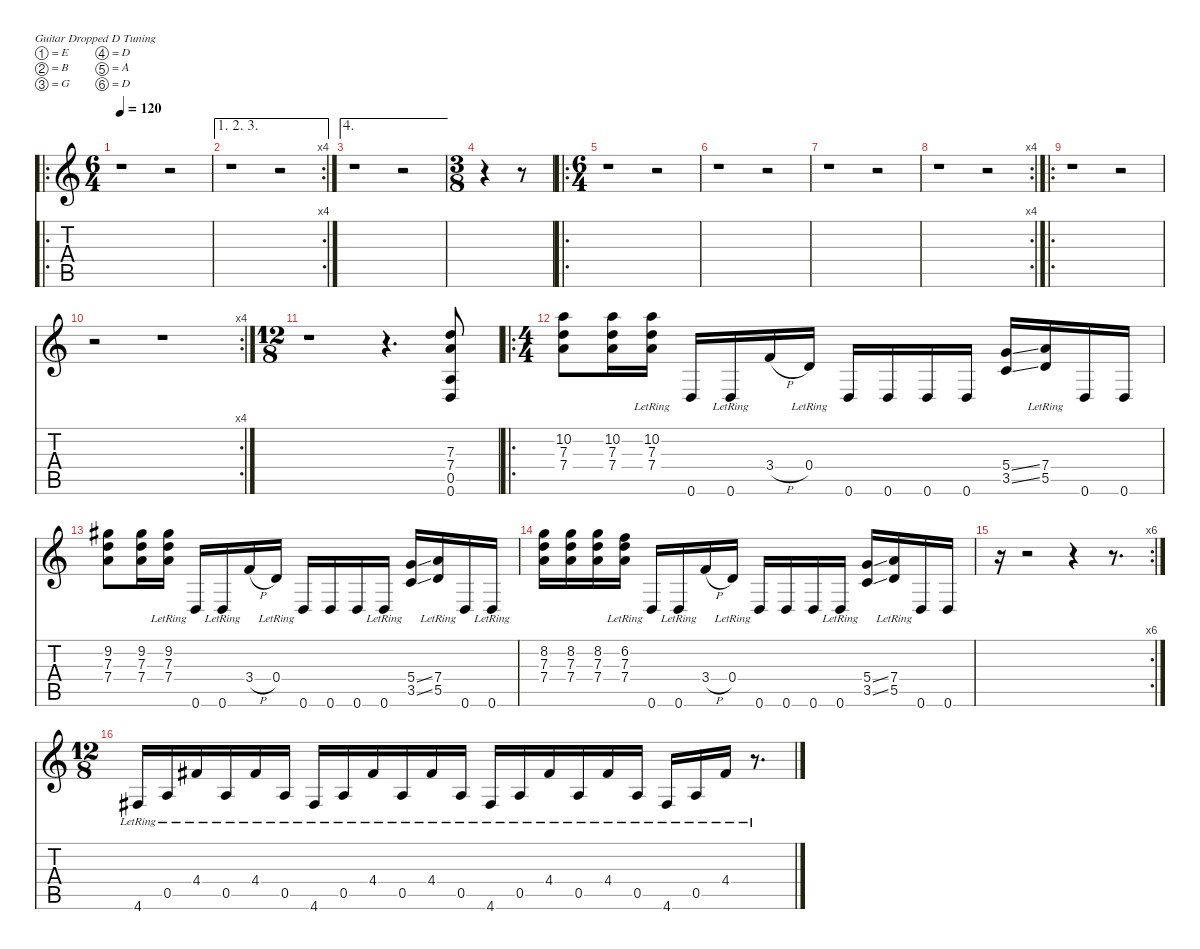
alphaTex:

\defaultSystemsLayout 4
\hideDynamics
\bracketExtendMode nobrackets
\singleTrackTrackNamePolicy hidden
\multiTrackTrackNamePolicy hidden
\firstSystemTrackNameMode fullname
\firstSystemTrackNameOrientation horizontal
\otherSystemsTrackNameOrientation horizontal
\track ("Acoustic 1" "el.guit.") {instrument electricguitarclean}
\staff {score tabs}
\tuning (E4 B3 G3 D3 A2 D2)
\ro
\ts (6 4)
\beaming (8 6 6)
\tempo 120
\clef g2
\ks c
r.1{dy f instrument electricguitarclean beam Down} r.2{beam Down} |
\ae (1 2 3)
\rc 4
r.1{beam Down} r.2{beam Down} |
\ae 4
r.1{beam Down} r.2{beam Down} |
\ts (3 8)
\beaming (8 3)
r.4{beam Down} r.8{beam Down} |
\ro
\ts (6 4)
\beaming (8 6 6)
r.1{beam Down} r.2{beam Down} |
r.1{beam Down} r.2{beam Down} |
r.1{beam Down} r.2{beam Down} |
\rc 4
r.1{beam Down} r.2{beam Down} |
\ro
r.1{beam Down} r.2{beam Down} |
\rc 4
r.2{beam Down} r.1{beam Down} |
\ts (12 8)
\beaming (8 3 3 3 3)
r.1{beam Down} r.4{d beam Down} (7.3 7.4 0.5 0.6).8{beam Up} |
\ro
\ts (4 4)
\beaming (8 2 2 2 2)
(10.2 7.3 7.4).8{beam Down} (10.2 7.3 7.4).16{beam Down} (10.2{lr} 7.3{lr} 7.4{lr}).16{beam Down} 0.6.16{beam Up} 0.6{lr}.16{beam Up} 3.4{h}.16{beam Up} 0.4{lr}.16{beam Up} 0.6.16{beam Up} 0.6.16{beam Up} 0.6.16{beam Up} 0.6.16{beam Up} (5.4{ss} 3.5{ss}).16{beam Up} (7.4{lr} 5.5{lr}).16{beam Up} 0.6.16{beam Up} 0.6.16{beam Up} |
(9.2{acc #} 7.3 7.4).8{beam Down} (9.2{acc #} 7.3 7.4).16{beam Down} (9.2{lr acc #} 7.3{lr} 7.4{lr}).16{beam Down} 0.6.16{beam Up} 0.6{lr}.16{beam Up} 3.4{h}.16{beam Up} 0.4{lr}.16{beam Up} 0.6.16{beam Up} 0.6.16{beam Up} 0.6.16{beam Up} 0.6{lr}.16{beam Up} (5.4{ss} 3.5{ss}).16{beam Up} (7.4{lr} 5.5{lr}).16{beam Up} 0.6.16{beam Up} 0.6{lr}.16{beam Up} |
(8.2 7.3 7.4).16{beam Down} (8.2 7.3 7.4).16{beam Down} (8.2 7.3 7.4).16{beam Down} (6.2{lr} 7.3{lr} 7.4{lr}).16{beam Down} 0.6.16{beam Up} 0.6{lr}.16{beam Up} 3.4{h}.16{beam Up} 0.4{lr}.16{beam Up} 0.6.16{beam Up} 0.6.16{beam Up} 0.6.16{beam Up} 0.6{lr}.16{beam Up} (5.4{ss} 3.5{ss}).16{beam Up} (7.4{lr} 5.5{lr}).16{beam Up} 0.6.16{beam Up} 0.6.16{beam Up} |
\rc 6
r.16{beam Down} r.2{beam Down} r.4{beam Down} r.8{d beam Down} |
\ts (12 8)
\beaming (8 3 3 3 3)
4.6{lr acc #}.16{beam Up} 0.5{lr}.16{beam Up} 4.4{lr acc #}.16{beam Up} 0.5{lr}.16{beam Up} 4.4{lr acc #}.16{beam Up} 0.5{lr}.16{beam Up} 4.6{lr acc #}.16{beam Up} 0.5{lr}.16{beam Up} 4.4{lr acc #}.16{beam Up} 0.5{lr}.16{beam Up} 4.4{lr acc #}.16{beam Up} 0.5{lr}.16{beam Up} 4.6{lr acc #}.16{beam Up} 0.5{lr}.16{beam Up} 4.4{lr acc #}.16{beam Up} 0.5{lr}.16{beam Up} 4.4{lr acc #}.16{beam Up} 0.5{lr}.16{beam Up} 4.6{lr acc #}.16{beam Up} 0.5{lr}.16{beam Up} 4.4{lr acc #}.16{beam Up} r.8{d beam Up}
